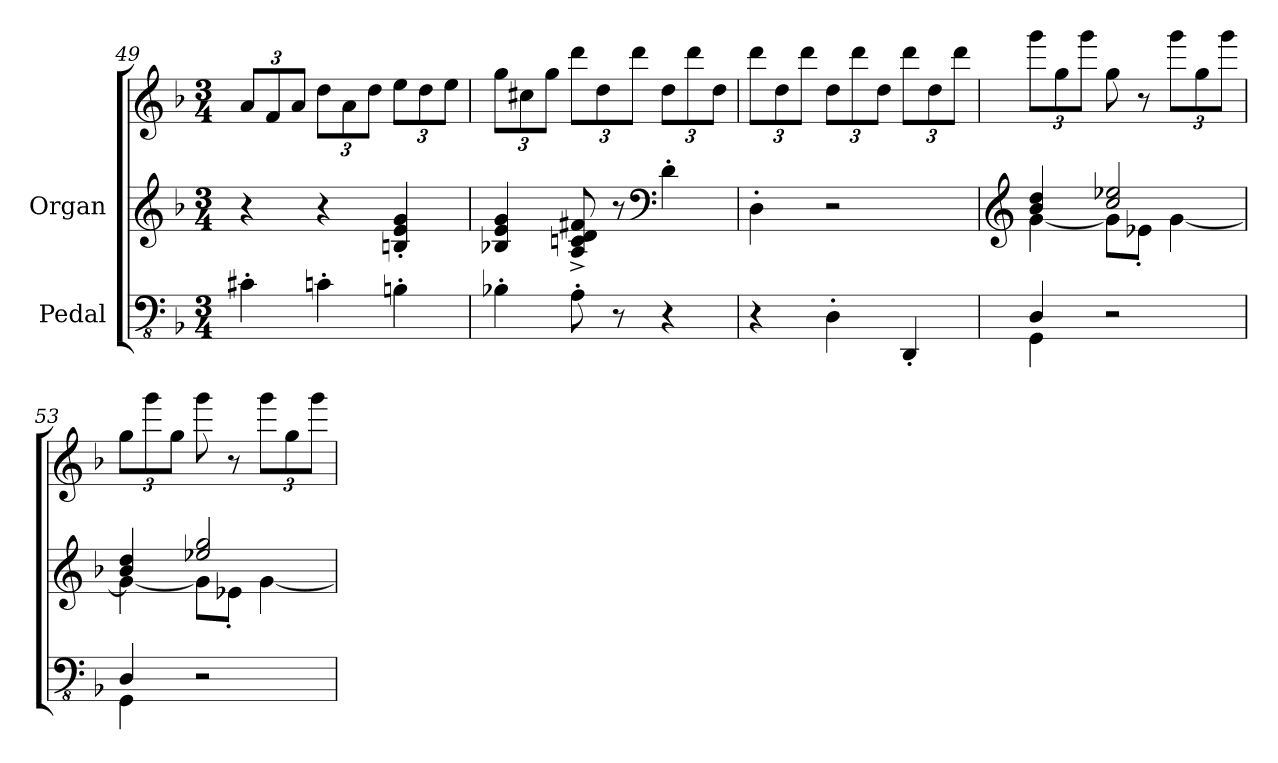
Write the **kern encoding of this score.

**kern	**kern	**kern
*part2	*part1	*part1
*staff3	*staff2	*staff1
*I"Pedal	*I"Organ	*
*clefFv4	*clefG2	*clefG2
*k[b-]	*k[b-]	*k[b-]
*M3/4	*M3/4	*M3/4
*	*	*Xbrackettup
=49	=49	=49
4C#X'\	4r	12a/L
.	.	12f/
.	.	12a/J
4Cn'\	4r	12dd\L
.	.	12a\
.	.	12dd\J
4BBn'\	4Bn/' 4e/' 4g/'	12ee\L
.	.	12dd\
.	.	12ee\J
=50	=50	=50
*	*	*^
4BB-X'\	4B-X/ 4e/ 4g/	12gg\L	4ryy
.	.	12cc#X\	.
.	.	12gg\J	.
8AA'\	8A/^ 8cn/^ 8d/^ 8f#X/^	12ddd\L	2ryy
.	.	12dd\	.
8r	8r	.	.
.	.	12ddd\J	.
*	*clefF4	*	*
4r	4d'\	12dd\L	.
.	.	12ddd\	.
.	.	12dd\J	.
*	*	*v	*v
!!LO:LB:g=z
=51	=51	=51
4r	4D'\	12ddd\L
.	.	12dd\
.	.	12ddd\J
4DD'\	2r	12dd\L
.	.	12ddd\
.	.	12dd\J
4DDD'/	.	12ddd\L
.	.	12dd\
.	.	12ddd\J
=52	=52	=52
*	*clefG2	*
*^	*^	*
4DD/	4GGG\	4b-/ 4dd/	[4g\	12ggg\L
.	.	.	.	12gg\
.	.	.	.	12ggg\J
2r	2ryy	2cc/ 2ee-X/	8g\L]	8gg\
.	.	.	8e-X'\J	8r
.	.	.	[4g\	12ggg\L
.	.	.	.	12gg\
.	.	.	.	12ggg\J
=53	=53	=53	=53	=53
4DD/	4GGG\	4b-/ 4dd/	4g\_	12gg\L
.	.	.	.	12ggg\
.	.	.	.	12gg\J
2r	2ryy	2ee-X/ 2gg/	8g\L]	8ggg\
.	.	.	8e-X'\J	8r
.	.	.	[4g\	12ggg\L
.	.	.	.	12gg\
.	.	.	.	12ggg\J
*v	*v	*	*	*
*	*v	*v	*
=	=	=
*-	*-	*-
